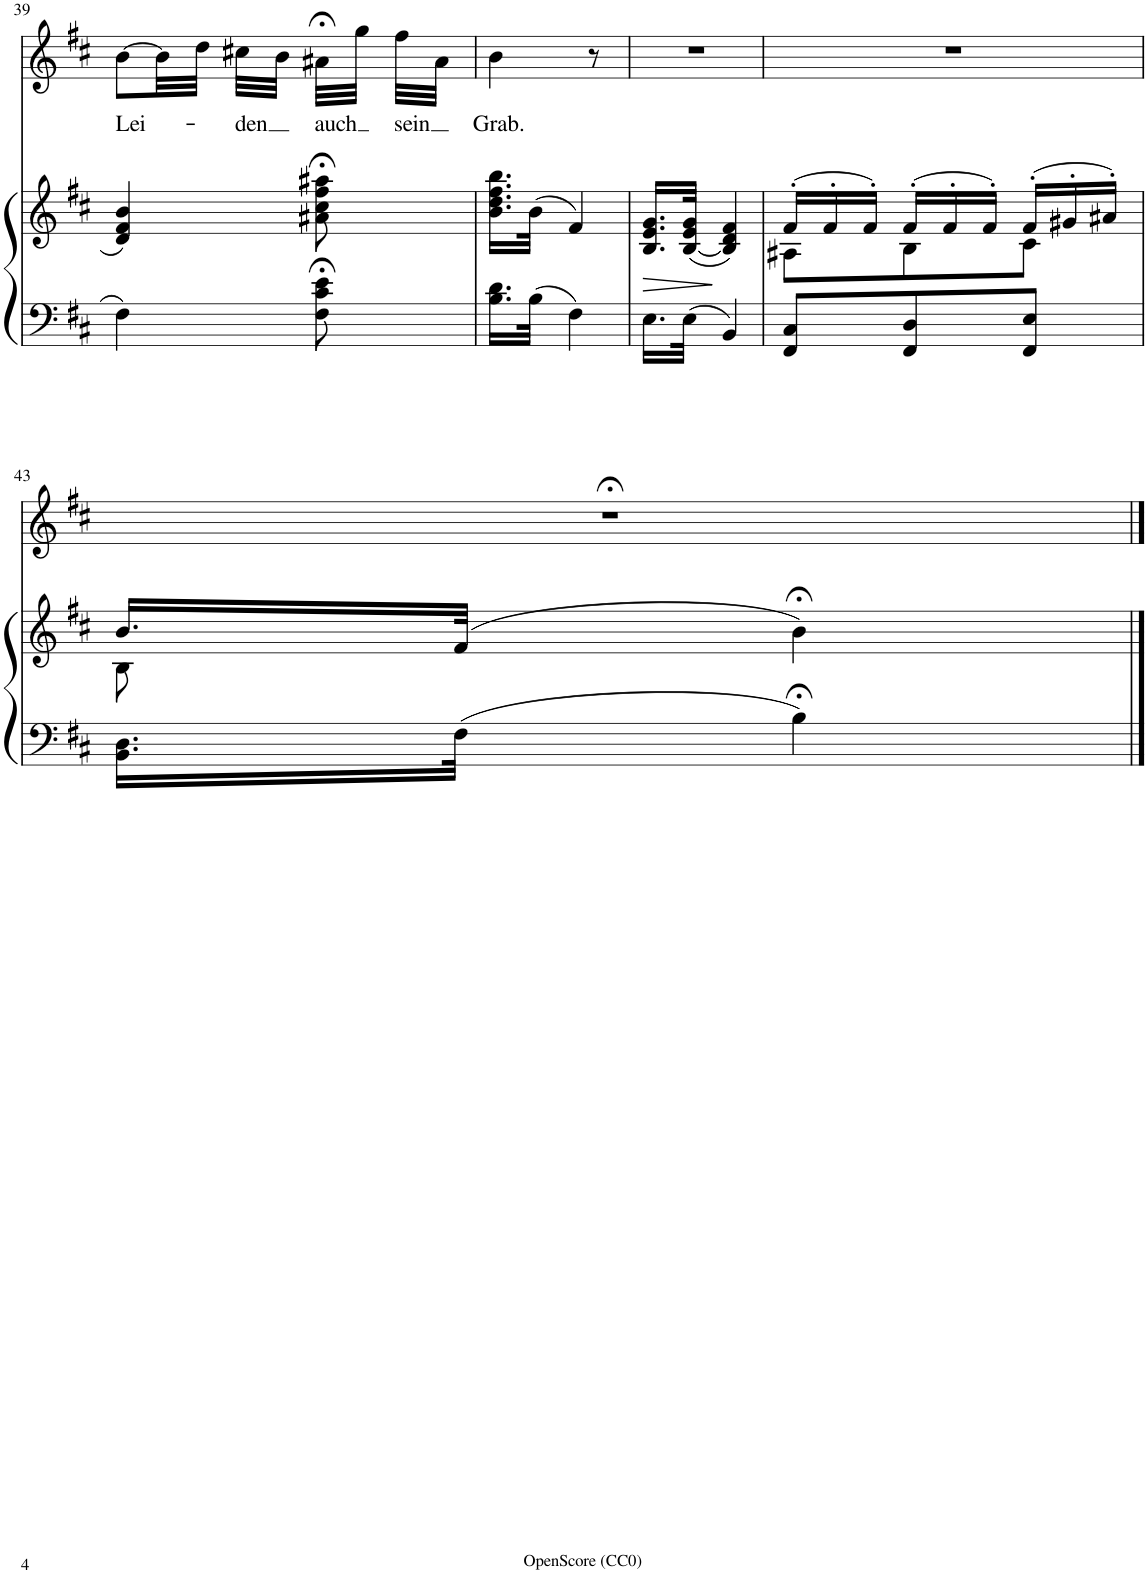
**kern	**kern	**dynam	**kern	**text
*part2	*part2	*part2	*part1	*part1
*staff3	*staff2	*staff2/3	*staff1	*staff1
*I"Pianoforte	*	*	*I"Singstimme Voice	*
*I'Pno	*	*	*	*
!!LO:PB:g=z
*clefF4	*clefG2	*	*clefG2	*
*k[f#c#]	*k[f#c#]	*	*k[f#c#]	*
*M3/8	*M3/8	*	*M3/8	*
=39	=39	=39	=39	=39
!	!	!	!	!LO:LY:b
4F#\	4d/ 4f#/ 4b/	.	[8b\L	Lei-
.	.	.	32b\LL]	.
.	.	.	32dd\JJJ	.
!	!	!	!	!LO:LY:b
.	.	.	32cc#X\LLL	-den
.	.	.	32b\JJJ	.
!	!	!	!	!LO:LY:b
8F#\;< 8c#\;< 8e\;<	8a#X\;< 8cc#\;< 8ff#\;< 8aa#X\;<	.	32a#X;<\LLL	auch
.	.	.	32gg\JJJ	.
!	!	!	!	!LO:LY:b
.	.	.	32ff#\LLL	sein
.	.	.	32a#\JJJ	.
=40	=40	=40	=40	=40
!	!	!	!	!LO:LY:b
16.B\ 16.d\LL	16.b\ 16.dd\ 16.ff#\ 16.bb\LL	.	4b\	Grab.
32B\JJk	(32b\JJk	.	.	.
4F#\	4f#/)	.	.	.
.	.	.	8r	.
=41	=41	=41	=41	=41
!	!	!LO:HP:b	!	!
16.E\LL	16.B/ 16.e/ 16.g/LL	>	4.r	.
32E\JJk	([32B/ 32e/ 32g/JJk	.	.	.
4BB/	4B/] 4d/ 4f#/)	]	.	.
=42	=42	=42	=42	=42
*	*Xtuplet	*	*	*
*	*^	*	*	*
8FF#/ 8C#/L	(24f#'/LL	8A#X\L	.	4.r	.
.	24f#'/	.	.	.	.
.	24f#'/JJ)	.	.	.	.
8FF#/ 8D/	(24f#'/LL	8B\	.	.	.
.	24f#'/	.	.	.	.
.	24f#'/JJ)	.	.	.	.
8FF#/ 8E/J	(24f#'/LL	8c#\J	.	.	.
.	24g#X'/	.	.	.	.
.	24a#X'/JJ)	.	.	.	.
!!LO:LB:g=z
=43	=43	=43	=43	=43	=43
16.BB\ 16.D\LL	16.b/LL	8B\	.	4.r;<	.
32F#\JJk	(32f#/JJk	.	.	.	.
4B;<\	4b;<\)	4ryy	.	.	.
*	*v	*v	*	*	*
==	==	==	==	==
*-	*-	*-	*-	*-
